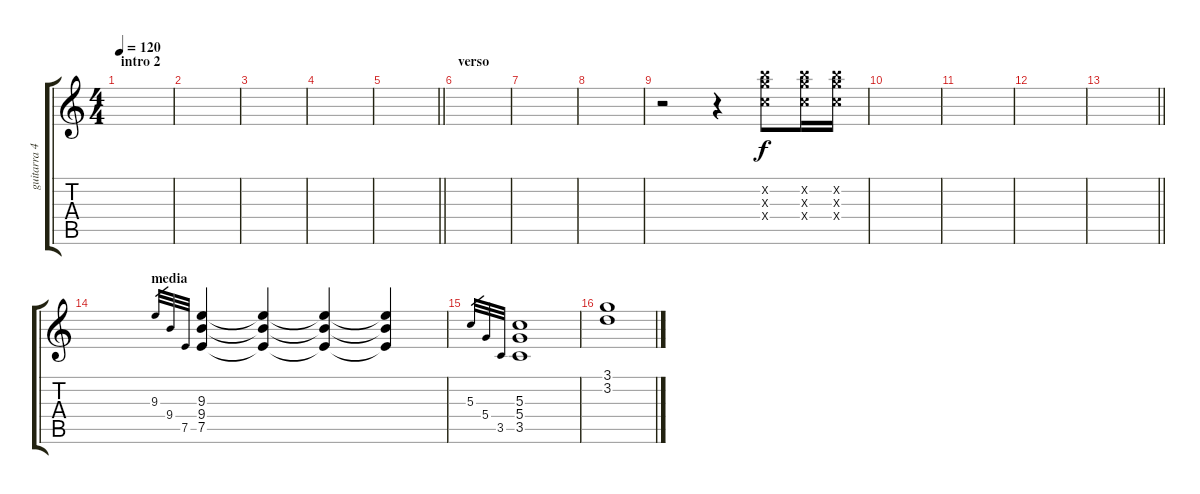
\track ("guitarra 4" "guitarra 4") {instrument overdrivenguitar}
\staff {score tabs}
\tuning (E4 B3 G3 D3 A2 E2) {hide}
\ts (4 4)
\section ("" "intro 2")
\tempo 120
\clef g2
\ks c
|
|
|
|
\barLineRight lightlight
|
\section ("" "verso")
|
|
|
r.2 r.4 (12.2{x} 12.3{x} 10.4{x}).8 (12.2{x} 12.3{x} 10.4{x}).16 (12.2{x} 12.3{x} 10.4{x}).16 |
|
|
|
\barLineRight lightlight
|
\section ("" "media")
9.3.32{gr} 9.4.32{gr} 7.5.32{gr} (9.3 9.4 7.5).4 (9.3{t} 9.4{t} 7.5{t}).4 (9.3{t} 9.4{t} 7.5{t}).4 (9.3{t} 9.4{t} 7.5{t}).4 |
5.3.32{gr} 5.4.32{gr} 3.5.32{gr} (5.3 5.4 3.5).1 |
(3.1 3.2).1
